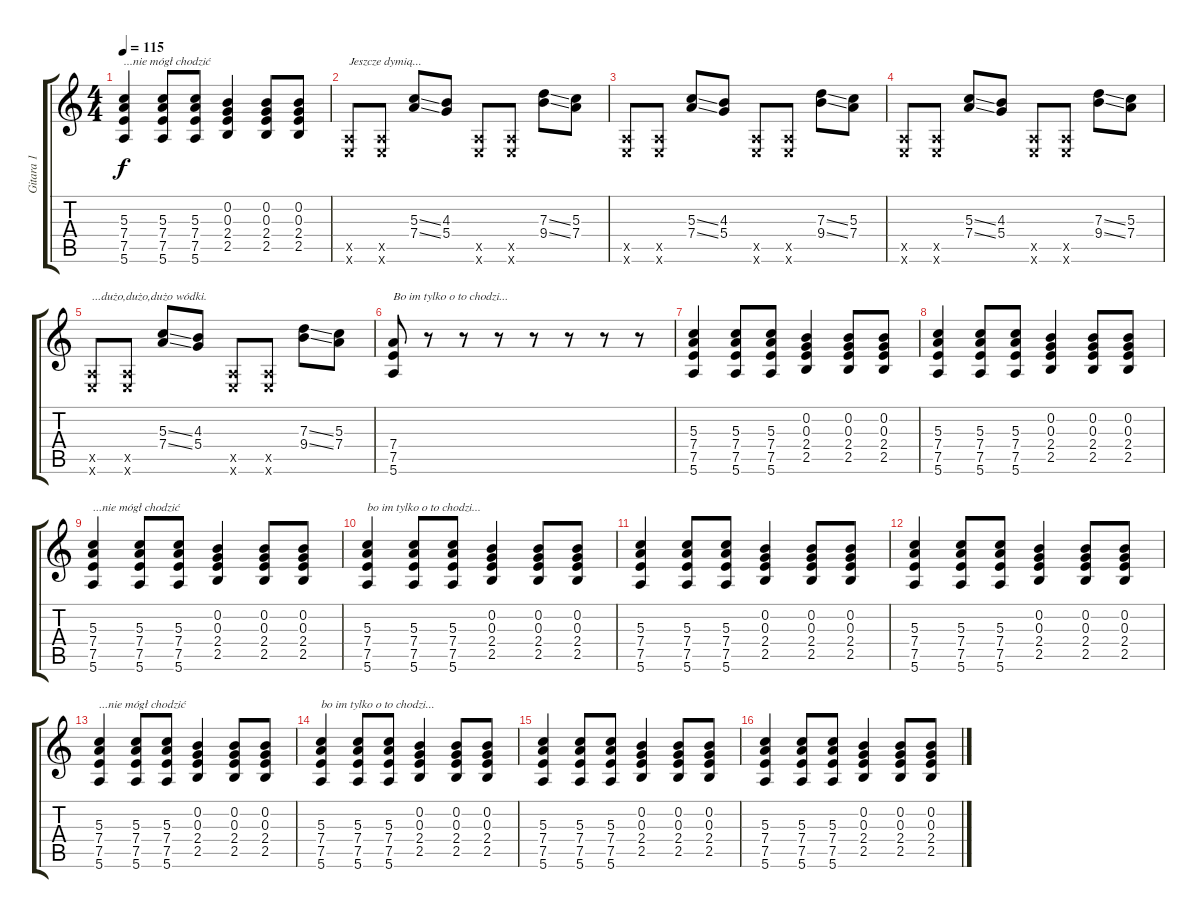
\track ("Gitara 1" "Gitara 1") {instrument distortionguitar}
\staff {score tabs}
\tuning (E4 B3 G3 D3 A2 E2) {hide}
\ts (4 4)
\tempo 115
\clef g2
\ks c
(5.3 7.4 7.5 5.6).4{txt "...nie mógł chodzić" dy f} (5.3 7.4 7.5 5.6).8 (5.3 7.4 7.5 5.6).8 (0.2 0.3 2.4 2.5).4 (0.2 0.3 2.4 2.5).8 (0.2 0.3 2.4 2.5).8 |
(0.5{x} 0.6{x}).8{txt "Jeszcze dymią..." volume 8} (0.5{x} 0.6{x}).8 (5.3{ss} 7.4{ss}).8 (4.3 5.4).8 (0.5{x} 0.6{x}).8 (0.5{x} 0.6{x}).8 (7.3{ss} 9.4{ss}).8 (5.3 7.4).8 |
(0.5{x} 0.6{x}).8{volume 8} (0.5{x} 0.6{x}).8 (5.3{ss} 7.4{ss}).8 (4.3 5.4).8 (0.5{x} 0.6{x}).8 (0.5{x} 0.6{x}).8 (7.3{ss} 9.4{ss}).8 (5.3 7.4).8 |
(0.5{x} 0.6{x}).8{volume 8} (0.5{x} 0.6{x}).8 (5.3{ss} 7.4{ss}).8 (4.3 5.4).8 (0.5{x} 0.6{x}).8 (0.5{x} 0.6{x}).8 (7.3{ss} 9.4{ss}).8 (5.3 7.4).8 |
(0.5{x} 0.6{x}).8{txt "...dużo,dużo,dużo wódki." volume 8} (0.5{x} 0.6{x}).8 (5.3{ss} 7.4{ss}).8 (4.3 5.4).8 (0.5{x} 0.6{x}).8 (0.5{x} 0.6{x}).8 (7.3{ss} 9.4{ss}).8 (5.3 7.4).8 |
(7.4 7.5 5.6).8{txt "Bo im tylko o to chodzi..." volume 13} r.8 r.8 r.8 r.8 r.8 r.8 r.8 |
(5.3 7.4 7.5 5.6).4 (5.3 7.4 7.5 5.6).8 (5.3 7.4 7.5 5.6).8 (0.2 0.3 2.4 2.5).4 (0.2 0.3 2.4 2.5).8 (0.2 0.3 2.4 2.5).8 |
(5.3 7.4 7.5 5.6).4 (5.3 7.4 7.5 5.6).8 (5.3 7.4 7.5 5.6).8 (0.2 0.3 2.4 2.5).4 (0.2 0.3 2.4 2.5).8 (0.2 0.3 2.4 2.5).8 |
(5.3 7.4 7.5 5.6).4{txt "...nie mógł chodzić"} (5.3 7.4 7.5 5.6).8 (5.3 7.4 7.5 5.6).8 (0.2 0.3 2.4 2.5).4 (0.2 0.3 2.4 2.5).8 (0.2 0.3 2.4 2.5).8 |
(5.3 7.4 7.5 5.6).4{txt "bo im tylko o to chodzi..."} (5.3 7.4 7.5 5.6).8 (5.3 7.4 7.5 5.6).8 (0.2 0.3 2.4 2.5).4 (0.2 0.3 2.4 2.5).8 (0.2 0.3 2.4 2.5).8 |
(5.3 7.4 7.5 5.6).4 (5.3 7.4 7.5 5.6).8 (5.3 7.4 7.5 5.6).8 (0.2 0.3 2.4 2.5).4 (0.2 0.3 2.4 2.5).8 (0.2 0.3 2.4 2.5).8 |
(5.3 7.4 7.5 5.6).4 (5.3 7.4 7.5 5.6).8 (5.3 7.4 7.5 5.6).8 (0.2 0.3 2.4 2.5).4 (0.2 0.3 2.4 2.5).8 (0.2 0.3 2.4 2.5).8 |
(5.3 7.4 7.5 5.6).4{txt "...nie mógł chodzić"} (5.3 7.4 7.5 5.6).8 (5.3 7.4 7.5 5.6).8 (0.2 0.3 2.4 2.5).4 (0.2 0.3 2.4 2.5).8 (0.2 0.3 2.4 2.5).8 |
(5.3 7.4 7.5 5.6).4{txt "bo im tylko o to chodzi..."} (5.3 7.4 7.5 5.6).8 (5.3 7.4 7.5 5.6).8 (0.2 0.3 2.4 2.5).4 (0.2 0.3 2.4 2.5).8 (0.2 0.3 2.4 2.5).8 |
(5.3 7.4 7.5 5.6).4 (5.3 7.4 7.5 5.6).8 (5.3 7.4 7.5 5.6).8 (0.2 0.3 2.4 2.5).4 (0.2 0.3 2.4 2.5).8 (0.2 0.3 2.4 2.5).8 |
(5.3 7.4 7.5 5.6).4 (5.3 7.4 7.5 5.6).8 (5.3 7.4 7.5 5.6).8 (0.2 0.3 2.4 2.5).4 (0.2 0.3 2.4 2.5).8 (0.2 0.3 2.4 2.5).8
